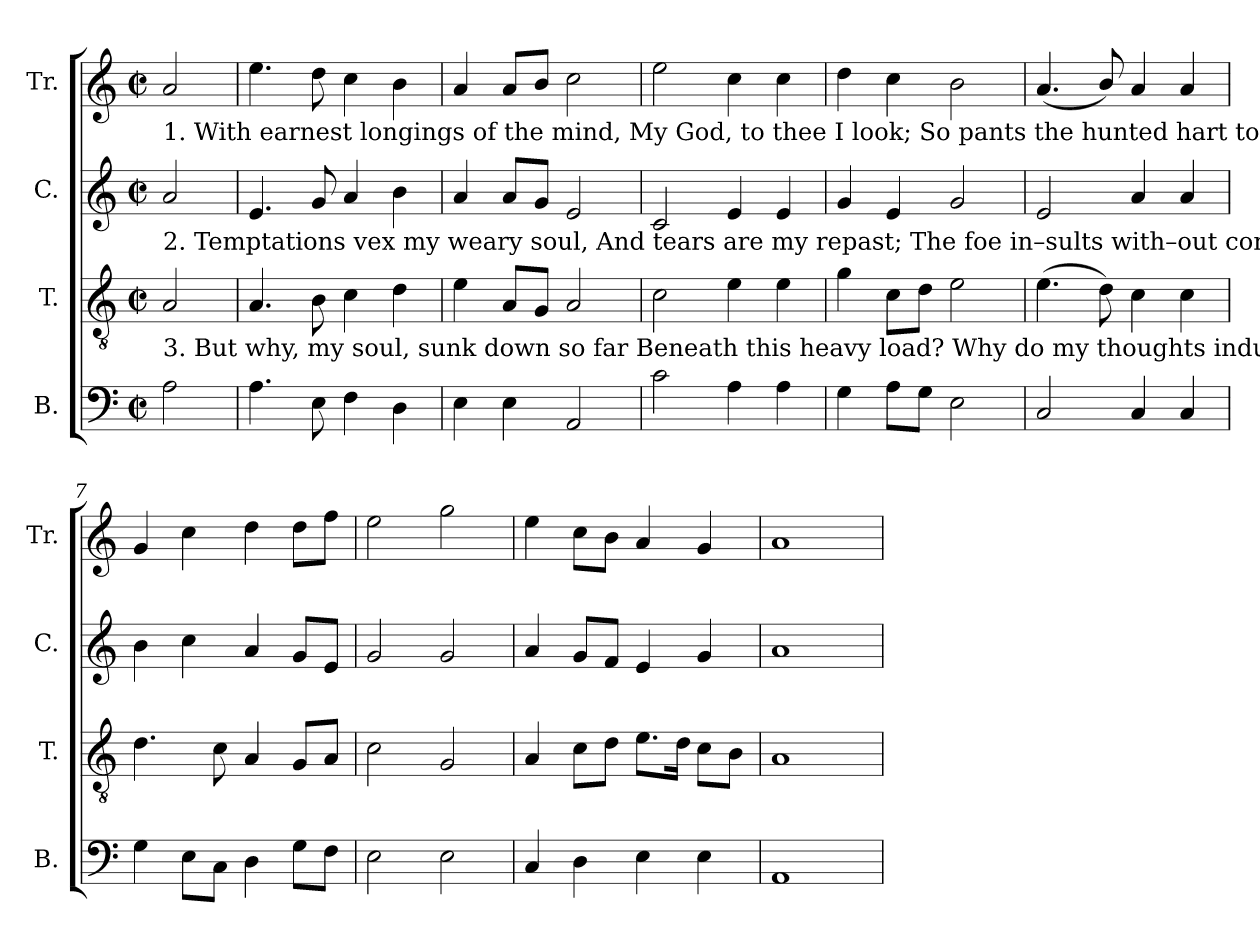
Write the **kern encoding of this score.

**kern	**kern	**kern	**kern
*part4	*part3	*part2	*part1
*staff4	*staff3	*staff2	*staff1
*I"B.	*I"T.	*I"C.	*I"Tr.
*I'B.	*I'T.	*I'C.	*I'Tr.
*clefF4	*clefGv2	*clefG2	*clefG2
*k[]	*k[]	*k[]	*k[]
*M2/2	*M2/2	*M2/2	*M2/2
*met(c|)	*met(c|)	*met(c|)	*met(c|)
*MM140	*MM140	*MM140	*MM140
=1	=1	=1	=1
!	!	!	!LO:TX:b:t=1. With earnest longings of the mind,  My God, to thee I   look;    So     pants  the  hunted   hart  to  find    And  taste  the  coo – ling    brook.
!	!	!LO:TX:b:t=2. Temptations  vex  my  weary  soul,   And tears are my repast;  The   foe   in–sults   with–out  con–trol,  "And  where's  your God at  last?"	!
!	!LO:TX:b:t=3. But why, my soul, sunk down so far  Beneath this heavy load?  Why do my thoughts indulge despair,  And  sin  a  –  gainst   my     God?	!	!
2A\	2A/	2a/	2a/
=2	=2	=2	=2
4.A\	4.A/	4.e/	4.ee\
8E\	8B\	8g/	8dd\
4F\	4c\	4a/	4cc\
4D\	4d\	4b\	4b\
=3	=3	=3	=3
4E\	4e\	4a/	4a/
4E\	8A/L	8a/L	8a/L
.	8G/J	8g/J	8b/J
2AA/	2A/	2e/	2cc\
=4	=4	=4	=4
2c\	2c\	2c/	2ee\
4A\	4e\	4e/	4cc\
4A\	4e\	4e/	4cc\
=5	=5	=5	=5
4G\	4g\	4g/	4dd\
8A\L	8c\L	4e/	4cc\
8G\J	8d\J	.	.
2E\	2e\	2g/	2b\
=6	=6	=6	=6
2C/	(4.e\	2e/	(4.a/
.	8d\)	.	8b/)
4C/	4c\	4a/	4a/
4C/	4c\	4a/	4a/
=7	=7	=7	=7
4G\	4.d\	4b\	4g/
8E\L	.	4cc\	4cc\
8C\J	8c\	.	.
4D\	4A/	4a/	4dd\
8G\L	8G/L	8g/L	8dd\L
8F\J	8A/J	8e/J	8ff\J
=8	=8	=8	=8
2E\	2c\	2g/	2ee\
2E\	2G/	2g/	2gg\
=9	=9	=9	=9
4C/	4A/	4a/	4ee\
4D\	8c\L	8g/L	8cc\L
.	8d\J	8f/J	8b\J
4E\	8.e\L	4e/	4a/
.	16d\Jk	.	.
4E\	8c\L	4g/	4g/
.	8B\J	.	.
=10	=10	=10	=10
1AA	1A	1a	1a
=	=	=	=
*-	*-	*-	*-
